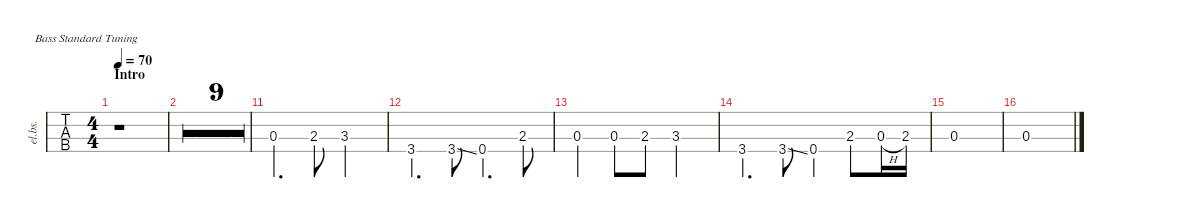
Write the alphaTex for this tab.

\defaultSystemsLayout 4
\hideDynamics
\bracketExtendMode nobrackets
\otherSystemsTrackNameOrientation horizontal
\track ("Bass" "el.bs.") {defaultSystemsLayout 4 multiBarRest instrument electricbassfinger}
\staff {tabs}
\tuning (G2 D2 A1 E1)
\ts (4 4)
\section ("" "Intro")
\tempo 70
\clef f4
\ks c
r.1{dy ff instrument electricbassfinger} |
r.1 |
r.1 |
r.1 |
r.1 |
r.1 |
r.1 |
r.1 |
r.1 |
r.1 |
0.3.4{d} 2.3.8 3.3.2 |
3.4.4{d} 3.4{ss}.8 0.4.4{d} 2.3.8 |
0.3.4 0.3.8 2.3.8 3.3.2 |
3.4.4{d} 3.4{ss}.8 0.4.4 2.3.8 0.3{h}.16 2.3.16 |
0.3.1 |
0.3.1
